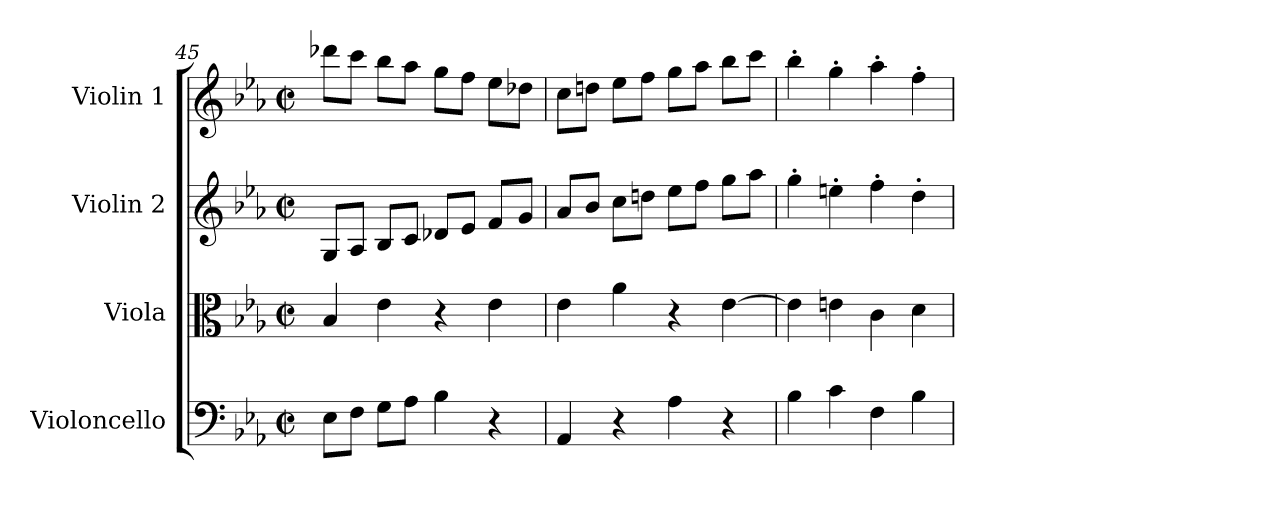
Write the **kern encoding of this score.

**kern	**kern	**kern	**kern
*part4	*part3	*part2	*part1
*staff4	*staff3	*staff2	*staff1
*I"Violoncello	*I"Viola	*I"Violin 2	*I"Violin 1
*I'Vc	*I'Vla	*I'Vln	*I'Vln
!!LO:LB:g=z
*clefF4	*clefC3	*clefG2	*clefG2
*k[b-e-a-]	*k[b-e-a-]	*k[b-e-a-]	*k[b-e-a-]
*M2/2	*M2/2	*M2/2	*M2/2
*met(c|)	*met(c|)	*met(c|)	*met(c|)
=45	=45	=45	=45
8E-\L	4B-/	8G/L	8ddd-X\L
8F\J	.	8A-/J	8ccc\J
8G\L	4e-\	8B-/L	8bb-\L
8A-\J	.	8c/J	8aa-\J
4B-\	4r	8d-X/L	8gg\L
.	.	8e-/J	8ff\J
4r	4e-\	8f/L	8ee-\L
.	.	8g/J	8dd-X\J
!!LO:LB:g=z
=46	=46	=46	=46
4AA-/	4e-\	8a-/L	8cc\L
.	.	8b-/J	8ddn\J
4r	4a-\	8cc\L	8ee-\L
.	.	8ddn\J	8ff\J
4A-\	4r	8ee-\L	8gg\L
.	.	8ff\J	8aa-\J
4r	[4e-\	8gg\L	8bb-\L
.	.	8aa-\J	8ccc\J
=47	=47	=47	=47
4B-\	4e-\]	4gg'\	4bb-'\
4c\	4en\	4een'\	4gg'\
4F\	4c\	4ff'\	4aa-'\
4B-\	4d\	4dd'\	4ff'\
=	=	=	=
*-	*-	*-	*-
